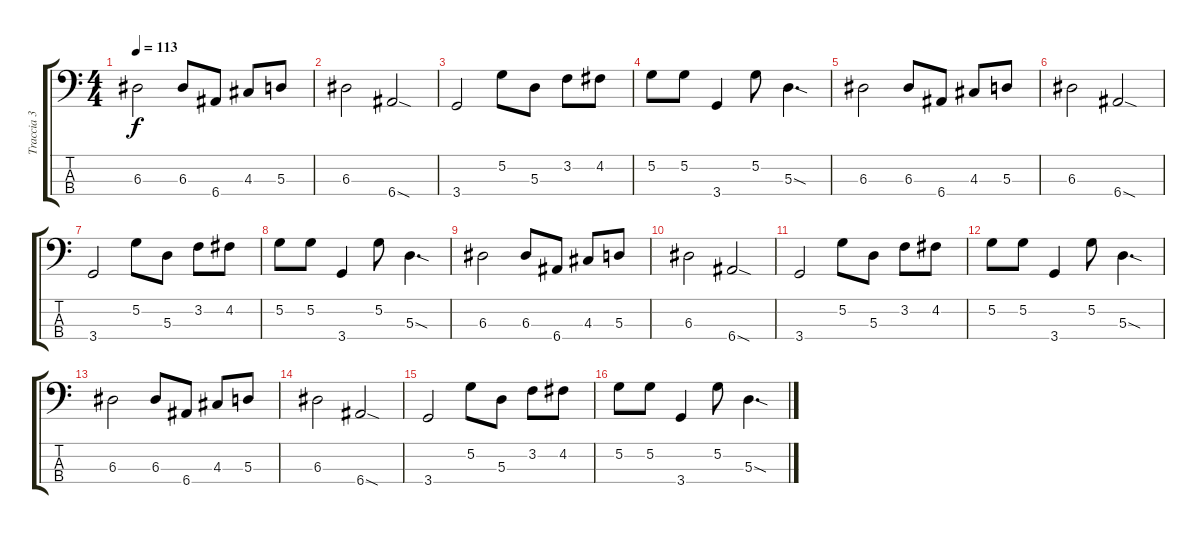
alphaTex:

\track ("Traccia 3" "Traccia 3") {instrument electricbassfinger}
\staff {score tabs}
\tuning (G2 D2 A1 E1) {hide}
\ts (4 4)
\tempo 113
\clef f4
\ks c
6.3.2{dy f} 6.3.8 6.4.8 4.3.8 5.3.8 |
6.3.2 6.4{sod}.2 |
3.4.2 5.2.8 5.3.8 3.2.8 4.2.8 |
5.2.8 5.2.8 3.4.4 5.2.8 5.3{sod}.4{d} |
6.3.2 6.3.8 6.4.8 4.3.8 5.3.8 |
6.3.2 6.4{sod}.2 |
3.4.2 5.2.8 5.3.8 3.2.8 4.2.8 |
5.2.8 5.2.8 3.4.4 5.2.8 5.3{sod}.4{d} |
6.3.2 6.3.8 6.4.8 4.3.8 5.3.8 |
6.3.2 6.4{sod}.2 |
3.4.2 5.2.8 5.3.8 3.2.8 4.2.8 |
5.2.8 5.2.8 3.4.4 5.2.8 5.3{sod}.4{d} |
6.3.2 6.3.8 6.4.8 4.3.8 5.3.8 |
6.3.2 6.4{sod}.2 |
3.4.2 5.2.8 5.3.8 3.2.8 4.2.8 |
5.2.8 5.2.8 3.4.4 5.2.8 5.3{sod}.4{d}
